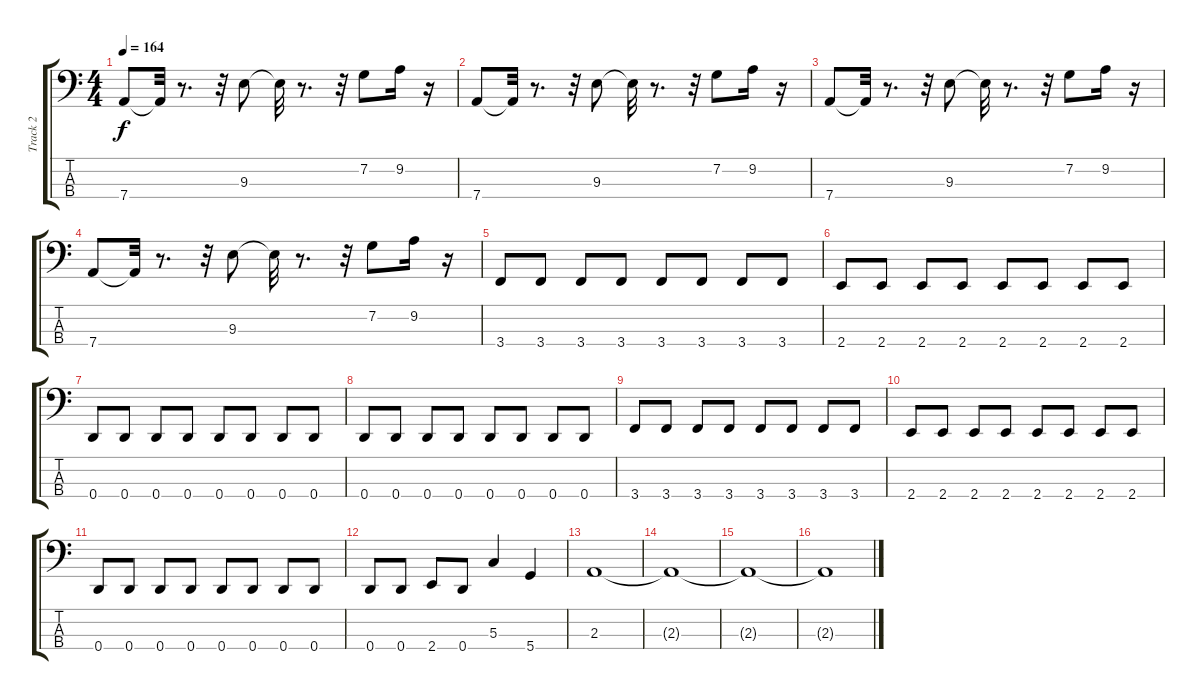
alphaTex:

\track ("Track 2" "Track 2") {instrument electricbasspick}
\staff {score tabs}
\tuning (F2 C2 G1 D1) {hide}
\ts (4 4)
\tempo 164
\clef f4
\ks c
7.4.8{dy f instrument electricbasspick} 7.4{t}.32 r.8{d} r.32 9.3.8 9.3{t}.32 r.8{d} r.32 7.2.8 9.2.16 r.16 |
7.4.8 7.4{t}.32 r.8{d} r.32 9.3.8 9.3{t}.32 r.8{d} r.32 7.2.8 9.2.16 r.16 |
7.4.8 7.4{t}.32 r.8{d} r.32 9.3.8 9.3{t}.32 r.8{d} r.32 7.2.8 9.2.16 r.16 |
7.4.8 7.4{t}.32 r.8{d} r.32 9.3.8 9.3{t}.32 r.8{d} r.32 7.2.8 9.2.16 r.16 |
3.4.8 3.4.8 3.4.8 3.4.8 3.4.8 3.4.8 3.4.8 3.4.8 |
2.4.8 2.4.8 2.4.8 2.4.8 2.4.8 2.4.8 2.4.8 2.4.8 |
0.4.8 0.4.8 0.4.8 0.4.8 0.4.8 0.4.8 0.4.8 0.4.8 |
0.4.8 0.4.8 0.4.8 0.4.8 0.4.8 0.4.8 0.4.8 0.4.8 |
3.4.8 3.4.8 3.4.8 3.4.8 3.4.8 3.4.8 3.4.8 3.4.8 |
2.4.8 2.4.8 2.4.8 2.4.8 2.4.8 2.4.8 2.4.8 2.4.8 |
0.4.8 0.4.8 0.4.8 0.4.8 0.4.8 0.4.8 0.4.8 0.4.8 |
0.4.8 0.4.8 2.4.8 0.4.8 5.3.4 5.4.4 |
2.3.1 |
2.3{t}.1 |
2.3{t}.1 |
2.3{t}.1
